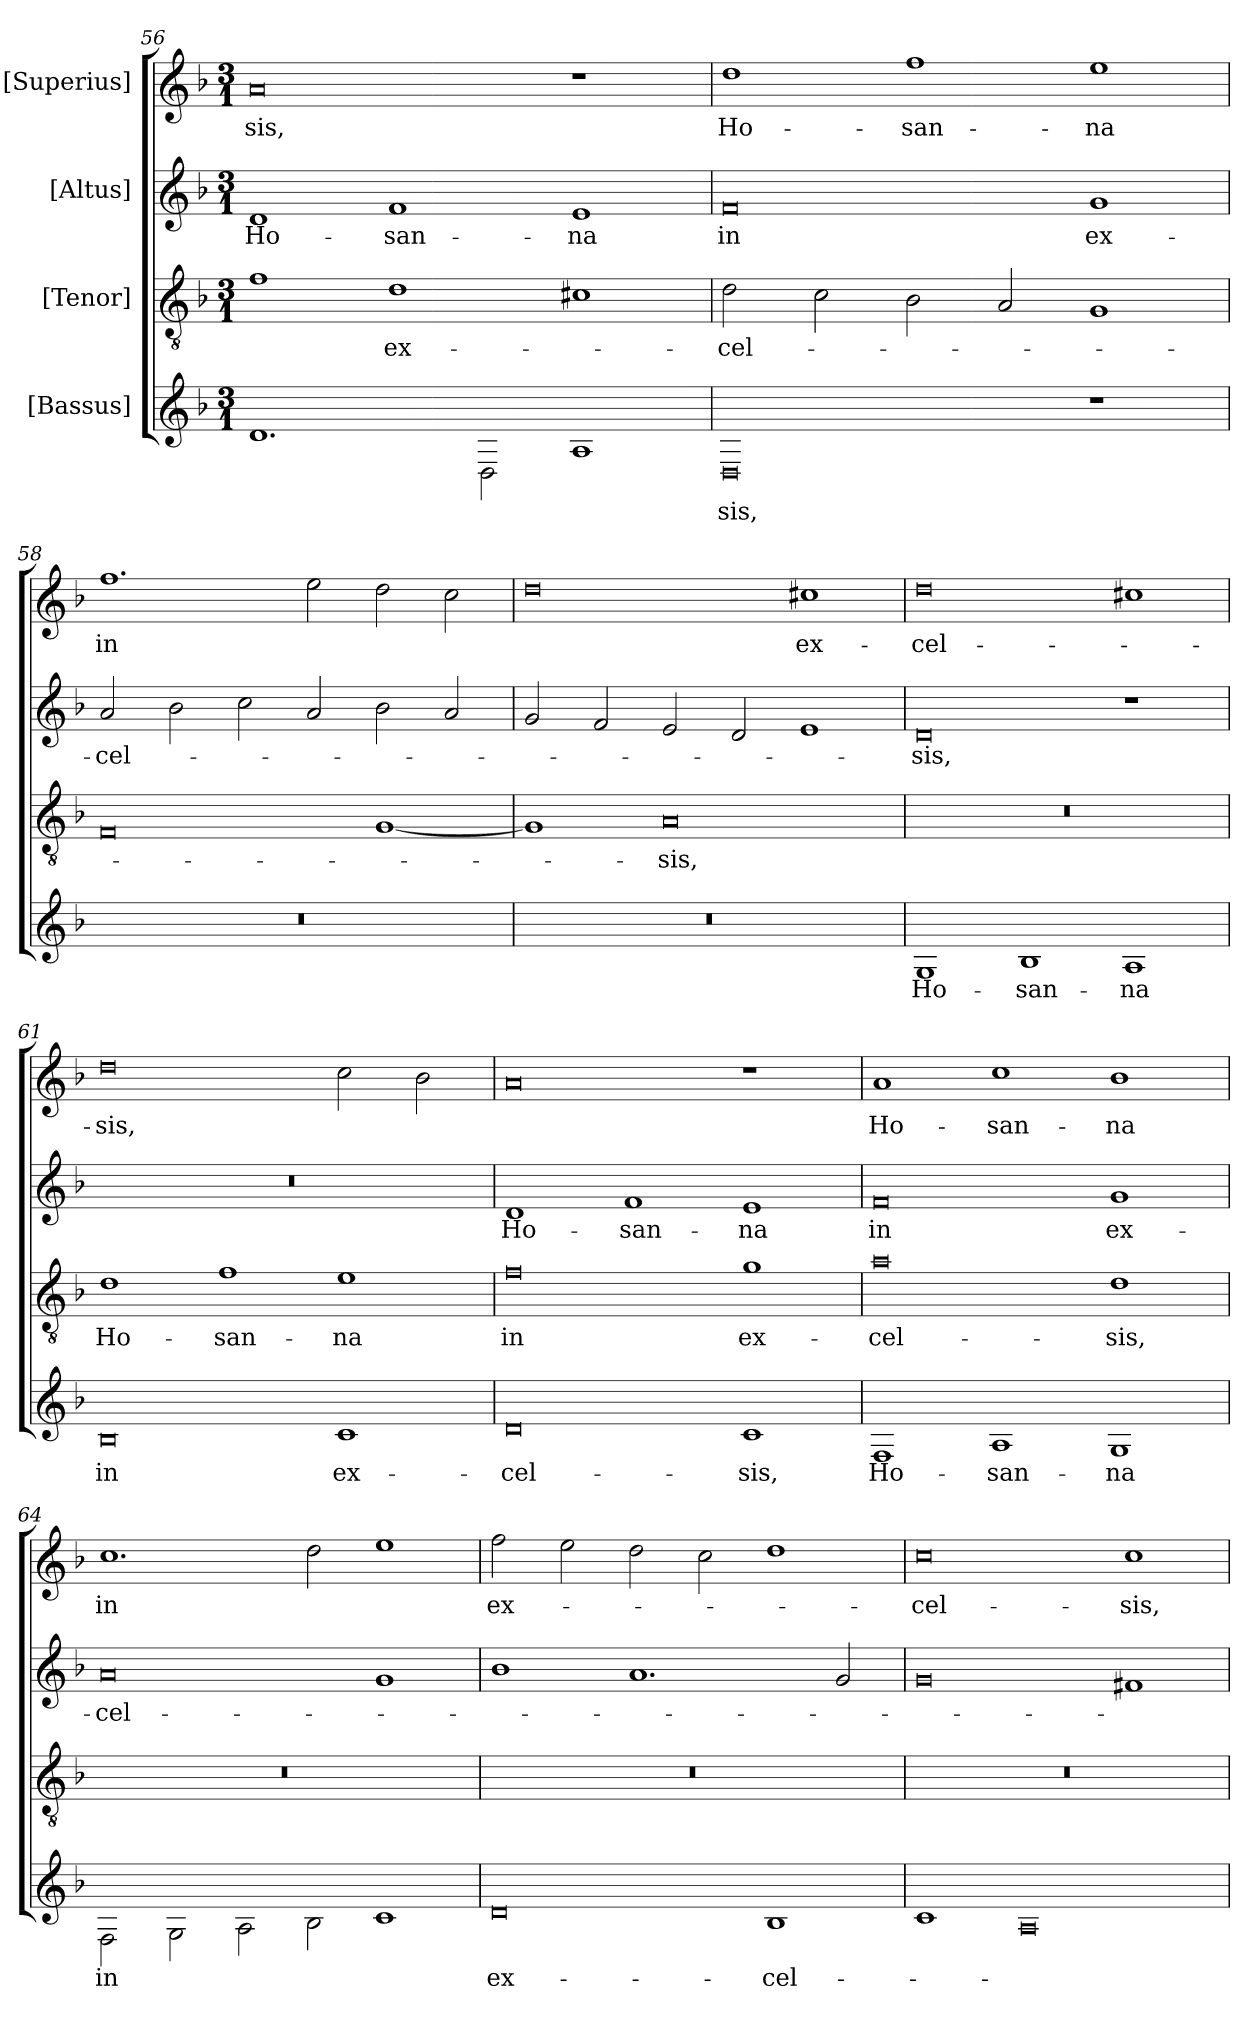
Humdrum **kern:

**kern	**text	**kern	**text	**kern	**text	**kern	**text
*part4	*part4	*part3	*part3	*part2	*part2	*part1	*part1
*staff4	*staff4	*staff3	*staff3	*staff2	*staff2	*staff1	*staff1
*I"[Bassus]	*	*I"[Tenor]	*	*I"[Altus]	*	*I"[Superius]	*
*clefG2	*	*clefGv2	*	*clefG2	*	*clefG2	*
*k[b-]	*	*k[b-]	*	*k[b-]	*	*k[b-]	*
*M3/1	*	*M3/1	*	*M3/1	*	*M3/1	*
=56	=56	=56	=56	=56	=56	=56	=56
1.d\	.	1f\	.	1d/	Ho-	0a/	-sis,
.	.	1d\	ex-	1f/	-san-	.	.
2D\	.	.	.	.	.	.	.
1A\	.	1c#X\	.	1e/	-na	1r	.
=57	=57	=57	=57	=57	=57	=57	=57
0D\	-sis,	2d\	-cel-	0f/	in	1dd\	Ho-
.	.	2c\	.	.	.	.	.
.	.	2B-\	.	.	.	1ff\	-san-
.	.	2A/	.	.	.	.	.
1r	.	1G/	.	1g/	ex-	1ee\	-na
=58	=58	=58	=58	=58	=58	=58	=58
!LO:N:vis=0	!	!	!	!	!	!	!
0.r	.	0F/	.	2a/	-cel-	1.ff\	in
.	.	.	.	2b-\	.	.	.
.	.	.	.	2cc\	.	.	.
.	.	.	.	2a/	.	2ee\	.
.	.	[1G/	.	2b-\	.	2dd\	.
.	.	.	.	2a/	.	2cc\	.
=59	=59	=59	=59	=59	=59	=59	=59
!LO:N:vis=0	!	!	!	!	!	!	!
0.r	.	1G/]	.	2g/	.	0dd\	.
.	.	.	.	2f/	.	.	.
.	.	0A/	-sis,	2e/	.	.	.
.	.	.	.	2d/	.	.	.
.	.	.	.	1e/	.	1cc#X\	ex-
=60	=60	=60	=60	=60	=60	=60	=60
!	!	!LO:N:vis=0	!	!	!	!	!
1G\	Ho-	0.r	.	0d/	-sis,	0dd\	-cel-
1B-\	-san-	.	.	.	.	.	.
1A\	-na	.	.	1r	.	1cc#X\	.
=61	=61	=61	=61	=61	=61	=61	=61
!	!	!	!	!LO:N:vis=0	!	!	!
0B-\	in	1d\	Ho-	0.r	.	0dd\	-sis,
.	.	1f\	-san-	.	.	.	.
1c\	ex-	1e\	-na	.	.	2cc\	.
.	.	.	.	.	.	2b-\	.
=62	=62	=62	=62	=62	=62	=62	=62
0d\	-cel-	0f\	in	1d/	Ho-	0a/	.
.	.	.	.	1f/	-san-	.	.
1c\	-sis,	1g\	ex-	1e/	-na	1r	.
=63	=63	=63	=63	=63	=63	=63	=63
1F\	Ho-	0a\	-cel-	0f/	in	1a/	Ho-
1A\	-san-	.	.	.	.	1cc\	-san-
1G\	-na	1d\	-sis,	1g/	ex-	1b-\	-na
=64	=64	=64	=64	=64	=64	=64	=64
!	!	!LO:N:vis=0	!	!	!	!	!
2F\	in	0.r	.	0a/	-cel-	1.cc\	in
2G\	.	.	.	.	.	.	.
2A\	.	.	.	.	.	.	.
2B-\	.	.	.	.	.	2dd\	.
1c\	.	.	.	1g/	.	1ee\	.
=65	=65	=65	=65	=65	=65	=65	=65
!	!	!LO:N:vis=0	!	!	!	!	!
0d\	ex-	0.r	.	1b-\	.	2ff\	ex-
.	.	.	.	.	.	2ee\	.
.	.	.	.	1.a/	.	2dd\	.
.	.	.	.	.	.	2cc\	.
1B-\	-cel-	.	.	.	.	1dd\	.
.	.	.	.	2g/	.	.	.
=66	=66	=66	=66	=66	=66	=66	=66
!	!	!LO:N:vis=0	!	!	!	!	!
1c\	.	0.r	.	0g/	.	0cc\	-cel-
0A\	.	.	.	.	.	.	.
.	.	.	.	1f#X/	.	1cc\	-sis,
=	=	=	=	=	=	=	=
*-	*-	*-	*-	*-	*-	*-	*-
